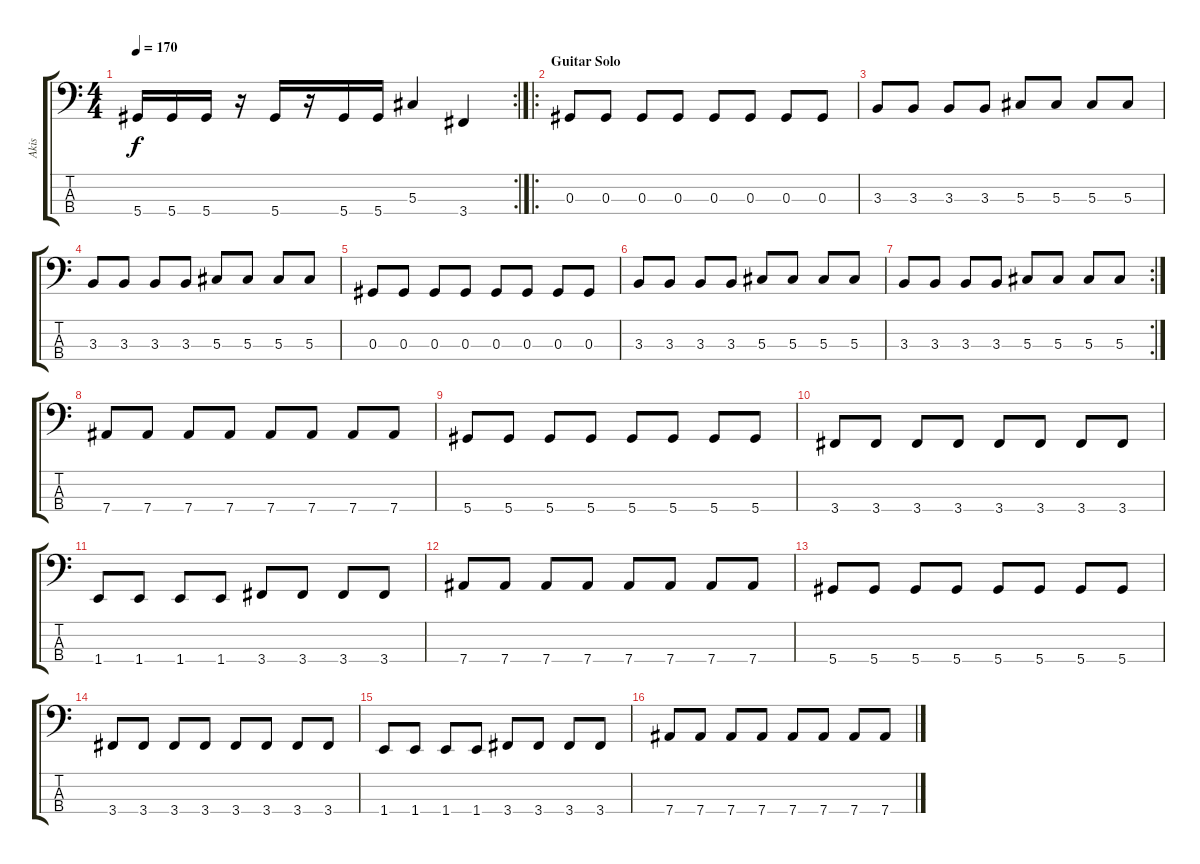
\track ("Akis" "Akis") {instrument electricbasspick}
\staff {score tabs}
\tuning (Gb2 Db2 Ab1 Eb1) {hide}
\rc 2
\ts (4 4)
\tempo 170
\clef f4
\ks c
5.4.16{dy f} 5.4.16 5.4.16 r.16 5.4.16 r.16 5.4.16 5.4.16 5.3.4 3.4.4 |
\ro
\section ("" "Guitar Solo")
0.3.8 0.3.8 0.3.8 0.3.8 0.3.8 0.3.8 0.3.8 0.3.8 |
3.3.8 3.3.8 3.3.8 3.3.8 5.3.8 5.3.8 5.3.8 5.3.8 |
3.3.8 3.3.8 3.3.8 3.3.8 5.3.8 5.3.8 5.3.8 5.3.8 |
0.3.8 0.3.8 0.3.8 0.3.8 0.3.8 0.3.8 0.3.8 0.3.8 |
3.3.8 3.3.8 3.3.8 3.3.8 5.3.8 5.3.8 5.3.8 5.3.8 |
\rc 2
3.3.8 3.3.8 3.3.8 3.3.8 5.3.8 5.3.8 5.3.8 5.3.8 |
7.4.8 7.4.8 7.4.8 7.4.8 7.4.8 7.4.8 7.4.8 7.4.8 |
5.4.8 5.4.8 5.4.8 5.4.8 5.4.8 5.4.8 5.4.8 5.4.8 |
3.4.8 3.4.8 3.4.8 3.4.8 3.4.8 3.4.8 3.4.8 3.4.8 |
1.4.8 1.4.8 1.4.8 1.4.8 3.4.8 3.4.8 3.4.8 3.4.8 |
7.4.8 7.4.8 7.4.8 7.4.8 7.4.8 7.4.8 7.4.8 7.4.8 |
5.4.8 5.4.8 5.4.8 5.4.8 5.4.8 5.4.8 5.4.8 5.4.8 |
3.4.8 3.4.8 3.4.8 3.4.8 3.4.8 3.4.8 3.4.8 3.4.8 |
1.4.8 1.4.8 1.4.8 1.4.8 3.4.8 3.4.8 3.4.8 3.4.8 |
7.4.8 7.4.8 7.4.8 7.4.8 7.4.8 7.4.8 7.4.8 7.4.8
